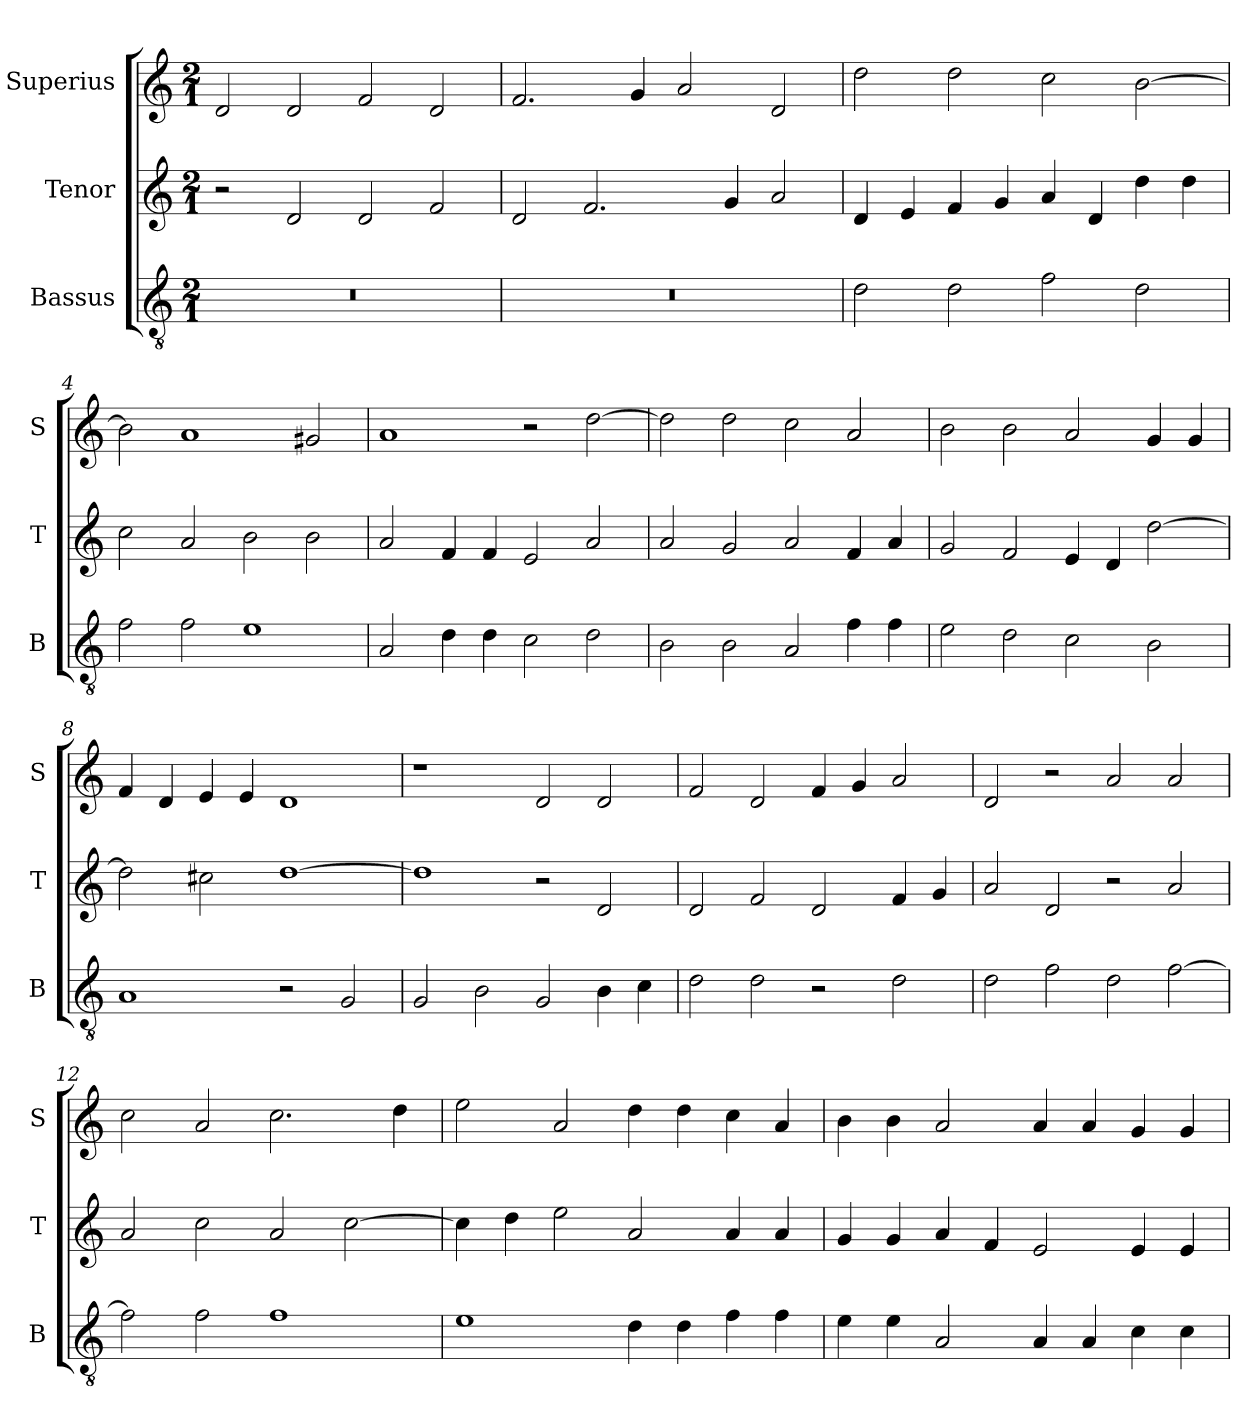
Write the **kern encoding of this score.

**kern	**kern	**kern
*part3	*part2	*part1
*staff3	*staff2	*staff1
*I"Bassus	*I"Tenor	*I"Superius
*I'B	*I'T	*I'S
*clefGv2	*clefG2	*clefG2
*k[]	*k[]	*k[]
*C:	*C:	*C:
*M2/1	*M2/1	*M2/1
=1	=1	=1
0r	2r	2d
.	2d	2d
.	2d	2f
.	2f	2d
=2	=2	=2
0r	2d	2.f
.	2.f	.
.	.	4g
.	.	2a
.	4g	.
.	2a	2d
=3	=3	=3
2d	4d	2dd
.	4e	.
2d	4f	2dd
.	4g	.
2f	4a	2cc
.	4d	.
2d	4dd	[2b
.	4dd	.
=4	=4	=4
2f	2cc	2b]
2f	2a	1a
1e	2b	.
.	2b	2g#X
=5	=5	=5
2A	2a	1a
4d	4f	.
4d	4f	.
2c	2e	2r
2d	2a	[2dd
=6	=6	=6
2B	2a	2dd]
2B	2g	2dd
2A	2a	2cc
4f	4f	2a
4f	4a	.
=7	=7	=7
2e	2g	2b
2d	2f	2b
2c	4e	2a
.	4d	.
2B	[2dd	4g
.	.	4g
=8	=8	=8
1A	2dd]	4f
.	.	4d
.	2cc#X	4e
.	.	4e
2r	[1dd	1d
2G	.	.
=9	=9	=9
2G	1dd]	1r
2B	.	.
2G	2r	2d
4B	2d	2d
4c	.	.
=10	=10	=10
2d	2d	2f
2d	2f	2d
2r	2d	4f
.	.	4g
2d	4f	2a
.	4g	.
=11	=11	=11
2d	2a	2d
2f	2d	2r
2d	2r	2a
[2f	2a	2a
=12	=12	=12
2f]	2a	2cc
2f	2cc	2a
1f	2a	2.cc
.	[2cc	.
.	.	4dd
=13	=13	=13
1e	4cc]	2ee
.	4dd	.
.	2ee	2a
4d	2a	4dd
4d	.	4dd
4f	4a	4cc
4f	4a	4a
=14	=14	=14
4e	4g	4b
4e	4g	4b
2A	4a	2a
.	4f	.
4A	2e	4a
4A	.	4a
4c	4e	4g
4c	4e	4g
=	=	=
*-	*-	*-
